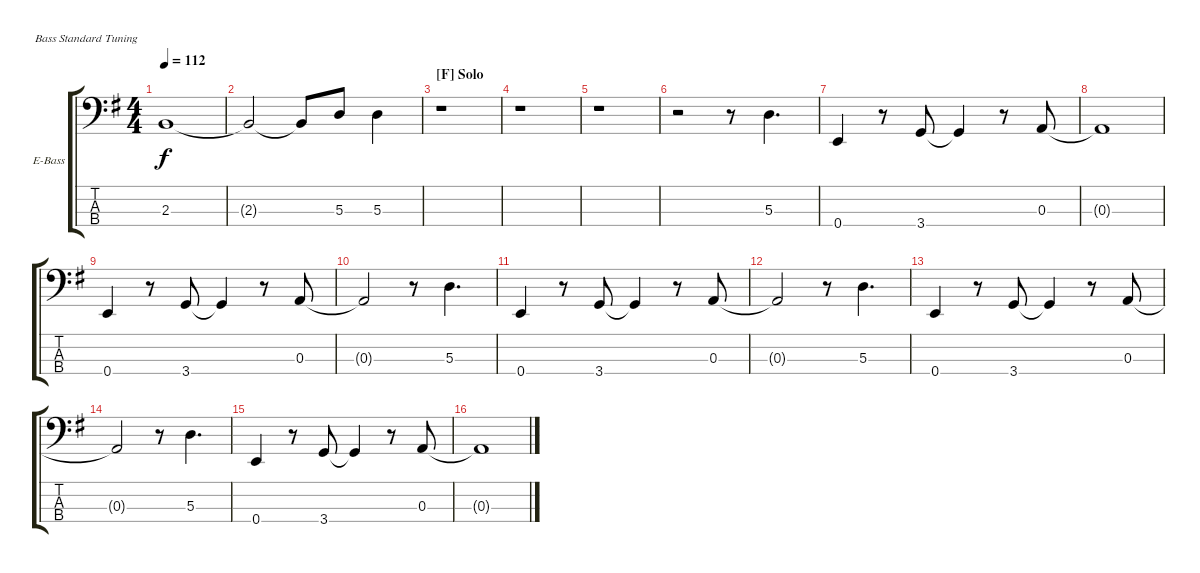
\defaultSystemsLayout 4
\bracketExtendMode groupsimilarinstruments
\firstSystemTrackNameOrientation horizontal
\otherSystemsTrackNameOrientation horizontal
\track ("Bass" "E-Bass") {instrument electricbassfinger}
\staff {score tabs}
\tuning (G2 D2 A1 E1)
\ts (4 4)
\tempo 112
\clef f4
\scale
1.05549
\ks g
2.3.1{dy f} |
\scale
0.944515 2.3{t}.2 2.3{t}.8 5.3.8 5.3.4 |
\section ("F" "Solo")
\scale
1.05549 r.1 |
\scale
0.944515 r.1 |
\scale
1.05549 r.1 |
\scale
0.944515 r.2 r.8 5.3.4{d} |
\scale
1.05549 0.4.4 r.8 3.4.8 3.4{t}.4 r.8 0.3.8 |
\scale
0.944515 0.3{t}.1 |
\scale
1.05549 0.4.4 r.8 3.4.8 3.4{t}.4 r.8 0.3.8 |
\scale
0.944515 0.3{t}.2 r.8 5.3.4{d} |
\scale
1.05549 0.4.4 r.8 3.4.8 3.4{t}.4 r.8 0.3.8 |
\scale
0.944515 0.3{t}.2 r.8 5.3.4{d} |
\scale
1.05549 0.4.4 r.8 3.4.8 3.4{t}.4 r.8 0.3.8 |
\scale
0.944515 0.3{t}.2 r.8 5.3.4{d} |
\scale
1.05549 0.4.4 r.8 3.4.8 3.4{t}.4 r.8 0.3.8 |
\scale
0.944515 0.3{t}.1
